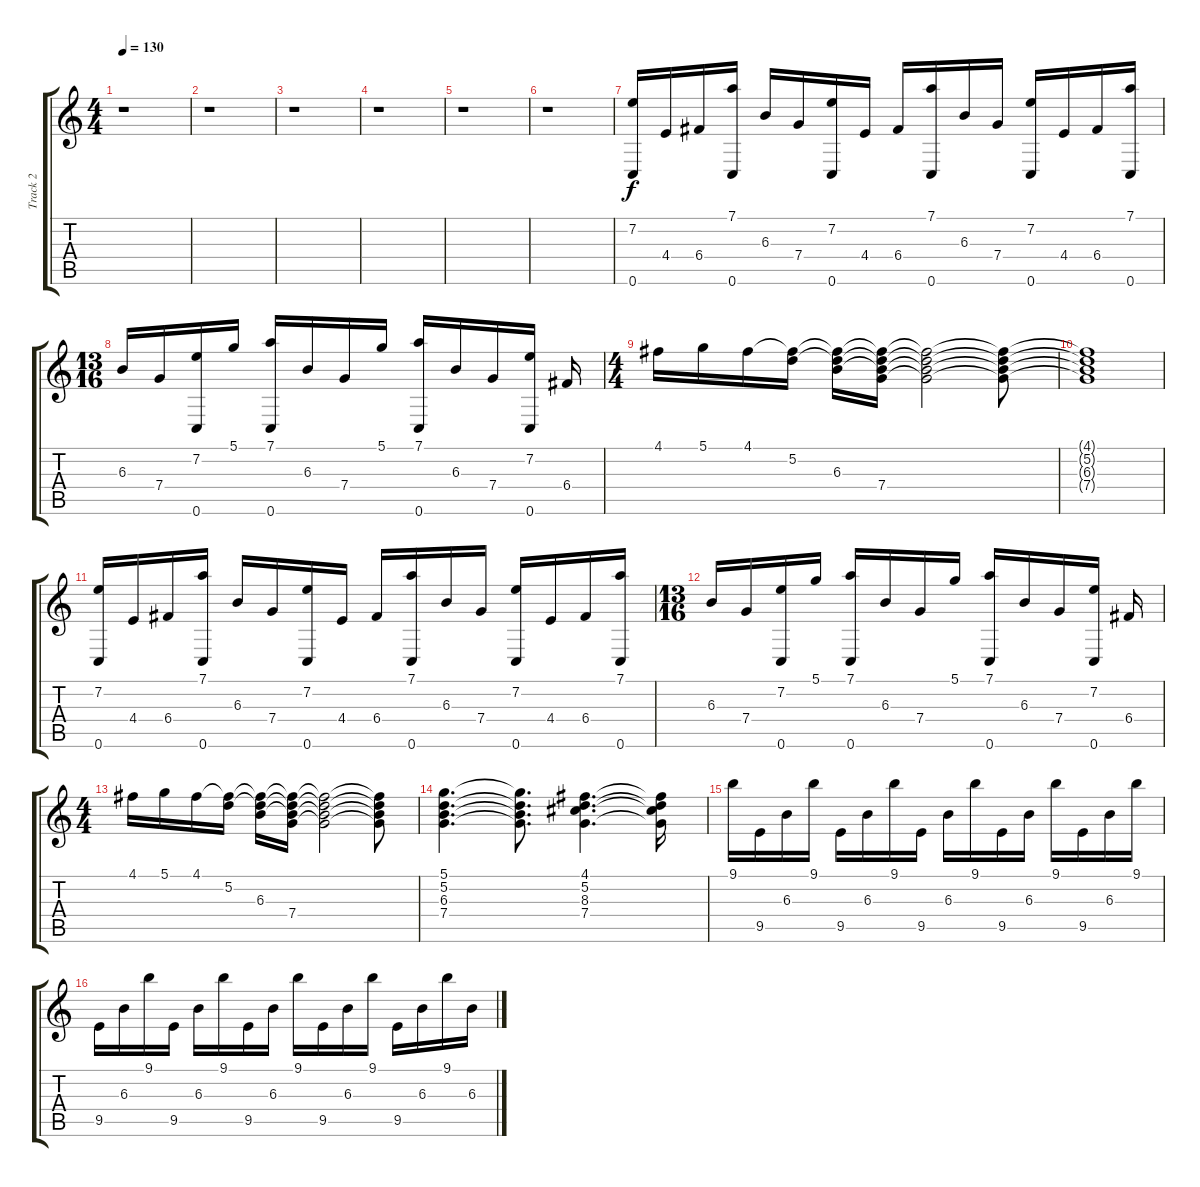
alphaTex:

\track ("Track 2" "Track 2") {instrument electricguitarjazz}
\staff {score tabs}
\tuning (D4 A3 F3 C3 G2 C2) {hide}
\ts (4 4)
\tempo 130
\clef g2
\ks c
r.1{dy f} |
r.1 |
r.1 |
r.1 |
r.1 |
r.1 |
(7.2 0.6).16 4.4.16 6.4.16 (7.1 0.6).16 6.3.16 7.4.16 (7.2 0.6).16 4.4.16 6.4.16 (7.1 0.6).16 6.3.16 7.4.16 (7.2 0.6).16 4.4.16 6.4.16 (7.1 0.6).16 |
\ts (13 16)
6.3.16 7.4.16 (7.2 0.6).16 5.1.16 (7.1 0.6).16 6.3.16 7.4.16 5.1.16 (7.1 0.6).16 6.3.16 7.4.16 (7.2 0.6).16 6.4.16 |
\ts (4 4)
4.1.16 5.1.16 4.1.16 (4.1{t} 5.2).16 (4.1{t} 5.2{t} 6.3).16 (4.1{t} 5.2{t} 6.3{t} 7.4).16 (4.1{t} 5.2{t} 6.3{t} 7.4{t}).2 (4.1{t} 5.2{t} 6.3{t} 7.4{t}).8 |
(4.1{t} 5.2{t} 6.3{t} 7.4{t}).1 |
(7.2 0.6).16 4.4.16 6.4.16 (7.1 0.6).16 6.3.16 7.4.16 (7.2 0.6).16 4.4.16 6.4.16 (7.1 0.6).16 6.3.16 7.4.16 (7.2 0.6).16 4.4.16 6.4.16 (7.1 0.6).16 |
\ts (13 16)
6.3.16 7.4.16 (7.2 0.6).16 5.1.16 (7.1 0.6).16 6.3.16 7.4.16 5.1.16 (7.1 0.6).16 6.3.16 7.4.16 (7.2 0.6).16 6.4.16 |
\ts (4 4)
4.1.16 5.1.16 4.1.16 (4.1{t} 5.2).16 (4.1{t} 5.2{t} 6.3).16 (4.1{t} 5.2{t} 6.3{t} 7.4).16 (4.1{t} 5.2{t} 6.3{t} 7.4{t}).2 (4.1{t} 5.2{t} 6.3{t} 7.4{t}).8 |
(5.1 5.2 6.3 7.4).4{d} (5.1{t} 5.2{t} 6.3{t} 7.4{t}).8{d} (4.1 5.2 8.3 7.4).4{d} (4.1{t} 5.2{t} 8.3{t} 7.4{t}).16 |
9.1.16 9.5.16 6.3.16 9.1.16 9.5.16 6.3.16 9.1.16 9.5.16 6.3.16 9.1.16 9.5.16 6.3.16 9.1.16 9.5.16 6.3.16 9.1.16 |
9.5.16 6.3.16 9.1.16 9.5.16 6.3.16 9.1.16 9.5.16 6.3.16 9.1.16 9.5.16 6.3.16 9.1.16 9.5.16 6.3.16 9.1.16 6.3.16
